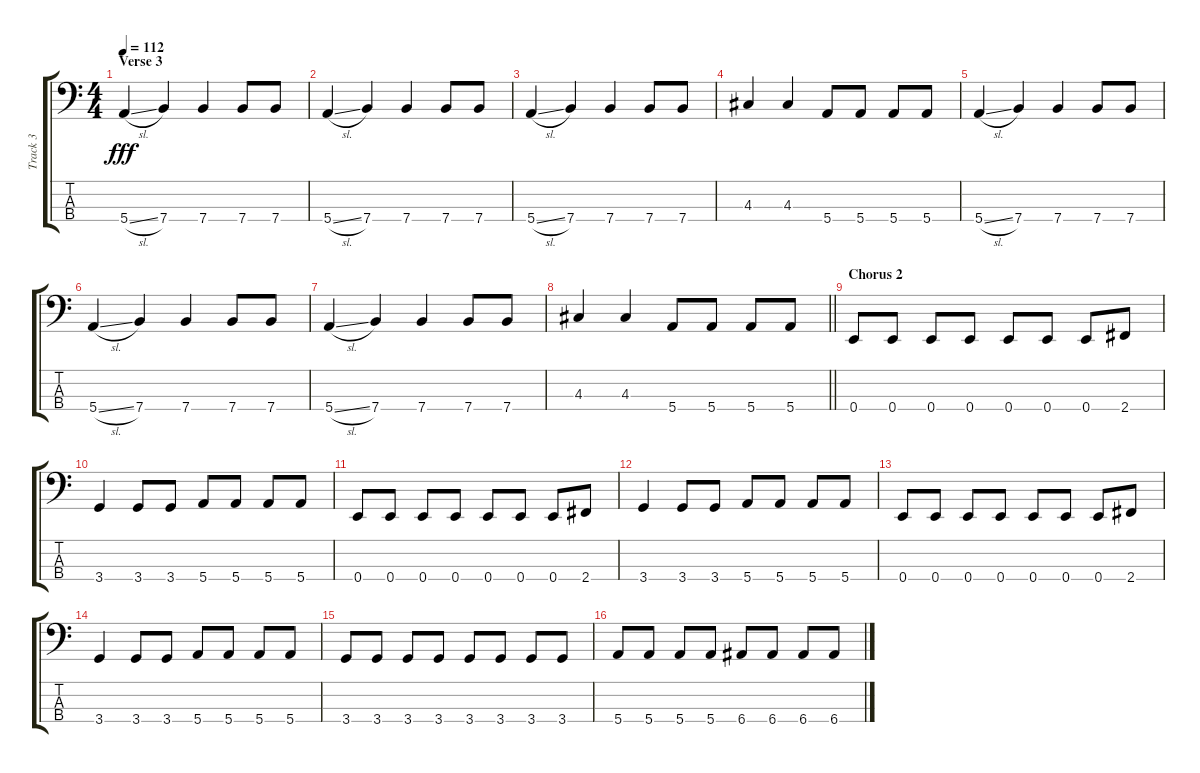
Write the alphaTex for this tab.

\track ("Track 3" "Track 3") {instrument electricbassfinger}
\staff {score tabs}
\tuning (G2 D2 A1 E1) {hide}
\ts (4 4)
\section ("" "Verse 3")
\tempo 112
\clef f4
\ks c
5.4{sl}.4{dy fff} 7.4.4 7.4.4 7.4.8 7.4.8 |
5.4{sl}.4 7.4.4 7.4.4 7.4.8 7.4.8 |
5.4{sl}.4 7.4.4 7.4.4 7.4.8 7.4.8 |
4.3.4 4.3.4 5.4.8 5.4.8 5.4.8 5.4.8 |
5.4{sl}.4 7.4.4 7.4.4 7.4.8 7.4.8 |
5.4{sl}.4 7.4.4 7.4.4 7.4.8 7.4.8 |
5.4{sl}.4 7.4.4 7.4.4 7.4.8 7.4.8 |
\barLineRight lightlight
4.3.4 4.3.4 5.4.8 5.4.8 5.4.8 5.4.8 |
\section ("" "Chorus 2")
0.4.8 0.4.8 0.4.8 0.4.8 0.4.8 0.4.8 0.4.8 2.4.8 |
3.4.4 3.4.8 3.4.8 5.4.8 5.4.8 5.4.8 5.4.8 |
0.4.8 0.4.8 0.4.8 0.4.8 0.4.8 0.4.8 0.4.8 2.4.8 |
3.4.4 3.4.8 3.4.8 5.4.8 5.4.8 5.4.8 5.4.8 |
0.4.8 0.4.8 0.4.8 0.4.8 0.4.8 0.4.8 0.4.8 2.4.8 |
3.4.4 3.4.8 3.4.8 5.4.8 5.4.8 5.4.8 5.4.8 |
3.4.8 3.4.8 3.4.8 3.4.8 3.4.8 3.4.8 3.4.8 3.4.8 |
5.4.8 5.4.8 5.4.8 5.4.8 6.4.8 6.4.8 6.4.8 6.4.8
